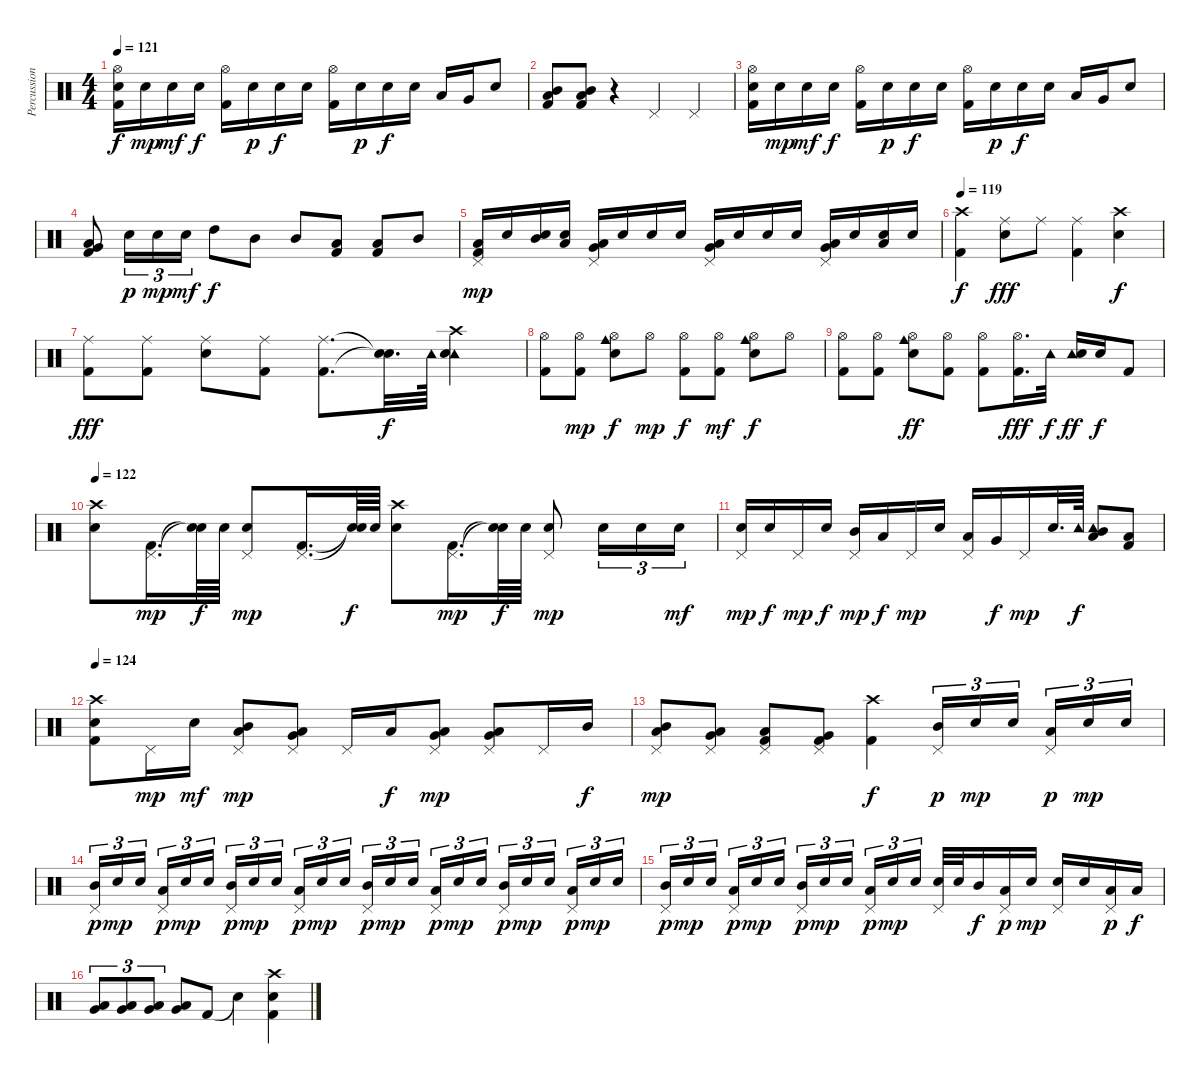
\track ("Percussion" "Percussion") {instrument percussion}
\staff {score}
\articulation defaults
\ts (4 4)
\tempo 121
\clef neutral
\ks c
("Hi-Hat (open)" "Snare (hit) 2" "Kick (hit) 2").16{dy f} "Snare (hit) 2".16{dy mp} "Snare (hit) 2".16{dy mf} "Snare (hit) 2".16{dy f} ("Hi-Hat (open)" "Kick (hit) 2").16 "Snare (hit) 2".16{dy p} "Snare (hit) 2".16{dy f} "Snare (hit) 2".16 ("Hi-Hat (open)" "Kick (hit) 2").16 "Snare (hit) 2".16{dy p} "Snare (hit) 2".16{dy f} "Snare (hit) 2".16 "Low Tom (hit)".16 "Very Low Tom (hit)".16 "Snare (hit) 2".8 |
("Mid Tom (hit)" "Low Tom (hit)" "Kick (hit) 2").8 ("Mid Tom (hit)" "Low Tom (hit)" "Kick (hit) 2").8 r.4 "Pedal Hi-Hat (hit)".4 "Pedal Hi-Hat (hit)".4 |
("Hi-Hat (open)" "Snare (hit) 2" "Kick (hit) 2").16 "Snare (hit) 2".16{dy mp} "Snare (hit) 2".16{dy mf} "Snare (hit) 2".16{dy f} ("Hi-Hat (open)" "Kick (hit) 2").16 "Snare (hit) 2".16{dy p} "Snare (hit) 2".16{dy f} "Snare (hit) 2".16 ("Hi-Hat (open)" "Kick (hit) 2").16 "Snare (hit) 2".16{dy p} "Snare (hit) 2".16{dy f} "Snare (hit) 2".16 "Low Tom (hit)".16 "Very Low Tom (hit)".16 "Snare (hit) 2".8 |
("Low Tom (hit)" "Very Low Tom (hit)" "Kick (hit) 2").8 "Snare (hit) 2".16{tu (3 2) dy p} "Snare (hit) 2".16{tu (3 2) dy mp} "Snare (hit) 2".16{tu (3 2) dy mf} "High Tom (hit)".8{dy f} "Mid Tom (hit)".8 "Mid Tom (hit)".8 ("Low Tom (hit)" "Kick (hit) 2").8 ("Low Tom (hit)" "Kick (hit) 2").8 "Mid Tom (hit)".8 |
("Pedal Hi-Hat (hit)" "Low Tom (hit)" "Kick (hit) 2").16{dy mp} "Snare (hit) 2".16 ("Mid Tom (hit)" "Snare (hit) 2").16 ("Low Tom (hit)" "Snare (hit) 2").16 ("Pedal Hi-Hat (hit)" "Low Tom (hit)" "Very Low Tom (hit)").16 "Snare (hit) 2".16 "Snare (hit) 2".16 "Snare (hit) 2".16 ("Pedal Hi-Hat (hit)" "Very Low Tom (hit)" "Low Floor Tom (hit)").16 "Snare (hit) 2".16 "Snare (hit) 2".16 "Snare (hit) 2".16 ("Pedal Hi-Hat (hit)" "Low Tom (hit)" "Very Low Tom (hit)").16 "Snare (hit) 2".16 ("Low Floor Tom (hit)" "Snare (hit) 2").16 "Snare (hit) 2".16 |
\tempo 119
("Crash high (hit)" "Kick (hit) 2").4{dy f} ("Ride (middle)" "Snare (hit) 2").8{dy fff} "Ride (middle)".8 ("Ride (middle)" "Kick (hit) 2").4 ("Crash high (hit)" "Snare (hit) 2").4{dy f} |
("Ride (middle)" "Kick (hit) 2").8{dy fff} ("Ride (middle)" "Kick (hit) 2").8 ("Ride (middle)" "Snare (hit) 2").8 ("Ride (middle)" "Kick (hit) 2").8 ("Ride (middle)" "Kick (hit) 2").8{d} ("Snare (hit)"{t} "Snare (hit)"{t}).32{d dy f} "Tambourine (hit)".64 ("Crash high (hit)" "Tambourine (hit)" "Snare (hit) 2").4 |
("Hi-Hat (open)" "Kick (hit) 2").8 ("Hi-Hat (open)" "Kick (hit) 2").8{dy mp} ("Cowbell medium (hit)" "Hi-Hat (open)" "Snare (hit) 2").8{dy f} "Hi-Hat (open)".8{dy mp} ("Hi-Hat (open)" "Kick (hit) 2").8{dy f} ("Hi-Hat (open)" "Kick (hit) 2").8{dy mf} ("Cowbell medium (hit)" "Hi-Hat (open)" "Snare (hit) 2").8{dy f} "Hi-Hat (open)".8 |
("Hi-Hat (open)" "Kick (hit) 2").8 ("Hi-Hat (open)" "Kick (hit) 2").8 ("Cowbell medium (hit)" "Hi-Hat (open)" "Snare (hit) 2").8{dy ff} ("Hi-Hat (open)" "Kick (hit) 2").8 ("Hi-Hat (open)" "Kick (hit) 2").8 ("Hi-Hat (open)" "Kick (hit) 2").16{d dy fff} "Tambourine (hit)".32{dy f} ("Tambourine (hit)" "Snare (hit) 2").16{dy ff} "Snare (hit) 2".16{dy f} "Kick (hit) 2".8 |
\tempo 122
("Crash high (hit)" "Snare (hit) 2").8 ("Pedal Hi-Hat (hit)" "Kick (hit) 2").16{d dy mp} ("Snare (hit)"{t} "Snare (hit)"{t}).64{dy f} "Snare (hit) 2".64 ("Pedal Hi-Hat (hit)" "Snare (hit) 2").8{dy mp} ("Pedal Hi-Hat (hit)" "Kick (hit) 2").16{d} ("Snare (hit)"{t} "Snare (hit)"{t}).64{dy f} "Snare (hit) 2".64 ("Crash high (hit)" "Snare (hit) 2").8 ("Pedal Hi-Hat (hit)" "Kick (hit) 2").16{d dy mp} ("Snare (hit)"{t} "Snare (hit)"{t}).64{dy f} "Snare (hit) 2".64 ("Pedal Hi-Hat (hit)" "Snare (hit) 2").8{dy mp} "Snare (hit) 2".16{tu (3 2)} "Snare (hit) 2".16{tu (3 2)} "Snare (hit) 2".16{tu (3 2) dy mf} |
("Pedal Hi-Hat (hit)" "Snare (hit) 2").16{dy mp} "Snare (hit) 2".16{dy f} "Pedal Hi-Hat (hit)".16{dy mp} "Snare (hit) 2".16{dy f} ("Pedal Hi-Hat (hit)" "Mid Tom (hit)").16{dy mp} "Low Tom (hit)".16{dy f} "Pedal Hi-Hat (hit)".16{dy mp} "Snare (hit) 2".16 ("Pedal Hi-Hat (hit)" "Low Tom (hit)").16 "Very Low Tom (hit)".16{dy f} "Pedal Hi-Hat (hit)".16{dy mp} "Snare (hit) 2".32{d} "Tambourine (hit)".64{dy f} ("Tambourine (hit)" "Mid Tom (hit)" "Low Tom (hit)").8 ("Low Floor Tom (hit)" "Kick (hit) 2").8 |
\tempo 124
("Crash high (hit)" "Snare (hit) 2" "Kick (hit) 2").8 "Pedal Hi-Hat (hit)".16{dy mp} "Snare (hit) 2".16{dy mf} ("Pedal Hi-Hat (hit)" "Mid Tom (hit)" "Low Tom (hit)").8{dy mp} ("Pedal Hi-Hat (hit)" "Low Tom (hit)" "Very Low Tom (hit)").8 "Pedal Hi-Hat (hit)".16 "Low Tom (hit)".16{dy f} ("Pedal Hi-Hat (hit)" "Low Tom (hit)" "Very Low Tom (hit)").8{dy mp} ("Pedal Hi-Hat (hit)" "Very Low Tom (hit)" "Low Floor Tom (hit)").8 "Pedal Hi-Hat (hit)".16 "Mid Tom (hit)".16{dy f} |
("Pedal Hi-Hat (hit)" "Mid Tom (hit)" "Low Tom (hit)").8{dy mp} ("Pedal Hi-Hat (hit)" "Low Tom (hit)" "Very Low Tom (hit)").8 ("Pedal Hi-Hat (hit)" "Low Tom (hit)" "Kick (hit) 2").8 ("Pedal Hi-Hat (hit)" "Very Low Tom (hit)" "Kick (hit) 2").8 ("Crash high (hit)" "Kick (hit) 2").4{dy f} ("Pedal Hi-Hat (hit)" "Mid Tom (hit)").16{tu (3 2) dy p} "Snare (hit) 2".16{tu (3 2) dy mp} "Snare (hit) 2".16{tu (3 2)} ("Pedal Hi-Hat (hit)" "Low Tom (hit)").16{tu (3 2) dy p} "Snare (hit) 2".16{tu (3 2) dy mp} "Snare (hit) 2".16{tu (3 2)} |
("Pedal Hi-Hat (hit)" "Mid Tom (hit)").16{tu (3 2) dy p} "Snare (hit) 2".16{tu (3 2) dy mp} "Snare (hit) 2".16{tu (3 2)} ("Pedal Hi-Hat (hit)" "Low Tom (hit)").16{tu (3 2) dy p} "Snare (hit) 2".16{tu (3 2) dy mp} "Snare (hit) 2".16{tu (3 2)} ("Pedal Hi-Hat (hit)" "Mid Tom (hit)").16{tu (3 2) dy p} "Snare (hit) 2".16{tu (3 2) dy mp} "Snare (hit) 2".16{tu (3 2)} ("Pedal Hi-Hat (hit)" "Low Tom (hit)").16{tu (3 2) dy p} "Snare (hit) 2".16{tu (3 2) dy mp} "Snare (hit) 2".16{tu (3 2)} ("Pedal Hi-Hat (hit)" "Mid Tom (hit)").16{tu (3 2) dy p} "Snare (hit) 2".16{tu (3 2) dy mp} "Snare (hit) 2".16{tu (3 2)} ("Pedal Hi-Hat (hit)" "Low Tom (hit)").16{tu (3 2) dy p} "Snare (hit) 2".16{tu (3 2) dy mp} "Snare (hit) 2".16{tu (3 2)} ("Pedal Hi-Hat (hit)" "Mid Tom (hit)").16{tu (3 2) dy p} "Snare (hit) 2".16{tu (3 2) dy mp} "Snare (hit) 2".16{tu (3 2)} ("Pedal Hi-Hat (hit)" "Low Tom (hit)").16{tu (3 2) dy p} "Snare (hit) 2".16{tu (3 2) dy mp} "Snare (hit) 2".16{tu (3 2)} |
("Pedal Hi-Hat (hit)" "Mid Tom (hit)").16{tu (3 2) dy p} "Snare (hit) 2".16{tu (3 2) dy mp} "Snare (hit) 2".16{tu (3 2)} ("Pedal Hi-Hat (hit)" "Low Tom (hit)").16{tu (3 2) dy p} "Snare (hit) 2".16{tu (3 2) dy mp} "Snare (hit) 2".16{tu (3 2)} ("Pedal Hi-Hat (hit)" "Mid Tom (hit)").16{tu (3 2) dy p} "Snare (hit) 2".16{tu (3 2) dy mp} "Snare (hit) 2".16{tu (3 2)} ("Pedal Hi-Hat (hit)" "Low Tom (hit)").16{tu (3 2) dy p} "Snare (hit) 2".16{tu (3 2) dy mp} "Snare (hit) 2".16{tu (3 2)} ("Pedal Hi-Hat (hit)" "Snare (hit) 2").32 "Snare (hit) 2".32 "Mid Tom (hit)".16{dy f} ("Pedal Hi-Hat (hit)" "Low Tom (hit)").16{dy p} "Snare (hit) 2".16{dy mp} ("Pedal Hi-Hat (hit)" "Snare (hit) 2").16 "Snare (hit) 2".16 ("Pedal Hi-Hat (hit)" "Low Tom (hit)").16{dy p} "Low Tom (hit)".16{dy f} |
("Low Tom (hit)" "Very Low Tom (hit)").8{tu (3 2)} ("Low Tom (hit)" "Very Low Tom (hit)").8{tu (3 2)} ("Very Low Tom (hit)" "Low Floor Tom (hit)").8{tu (3 2)} ("Very Low Tom (hit)" "Low Floor Tom (hit)").8 "Kick (hit) 2".8 "Snare (hit)"{t}.4 ("Crash high (hit)" "Snare (hit) 2" "Kick (hit) 2").4
